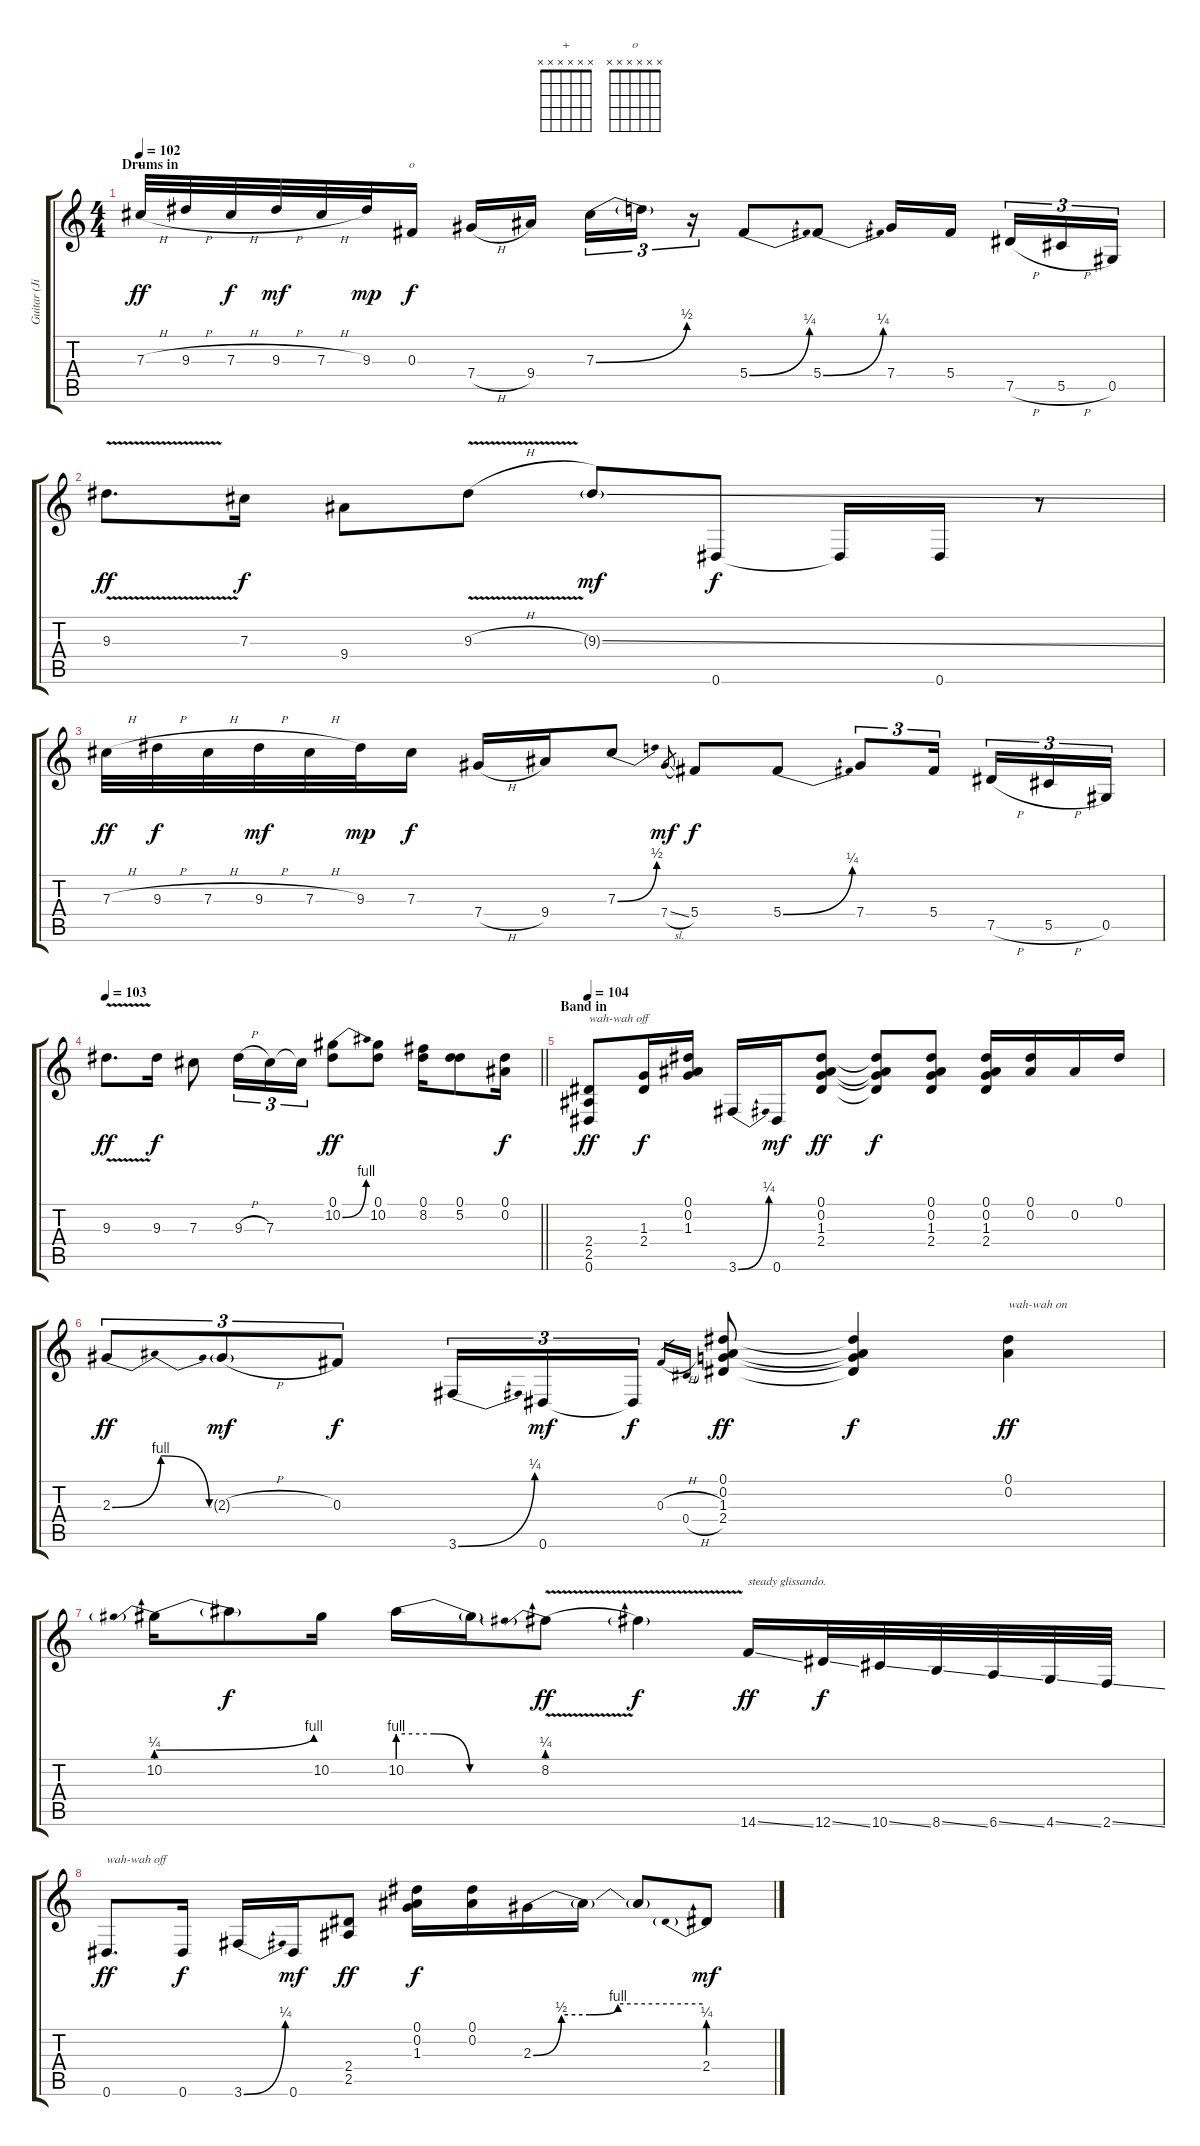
\track ("Guitar (Jimi Hendrix)" "Guitar (Ji") {instrument overdrivenguitar}
\staff {score tabs}
\tuning (Eb4 Bb3 Gb3 Db3 Ab2 Eb2) {hide}
\chord ("+" x x x x x x)
\chord ("o" x x x x x x)
\ts (4 4)
\section ("" "Drums in")
\tempo 102
\clef g2
\ks c
7.3{h}.32{ch "+" dy ff} 9.3{h}.32 7.3{h}.32{dy f} 9.3{h}.32{dy mf} 7.3{h}.32 9.3.32{dy mp} 0.3.16{ch "o" dy f} 7.4{h}.16 9.4.16{beam splitsecondary} 7.3{be (bend 0 0 60 2)}.16{tu (3 2)} 7.3{t}.16{tu (3 2)} r.16{tu (3 2)} 5.4{be (bend 0 0 60 1)}.8 5.4{be (bend 0 0 60 1)}.8 7.4.16 5.4.16{beam splitsecondary} 7.5{h}.16{tu (3 2)} 5.5{h}.16{tu (3 2)} 0.5.16{tu (3 2)} |
9.3{v}.8{d dy ff} 7.3.16{dy f} 9.4.8 9.3{v h}.8 9.3{ss g}.8{dy mf} 0.6.8{dy f} 0.6{t}.16 0.6.16 r.8 |
7.3{h}.32{dy ff} 9.3{h}.32{dy f} 7.3{h}.32 9.3{h}.32{dy mf} 7.3{h}.32 9.3.32{dy mp} 7.3.16{dy f} 7.4{h}.16 9.4.16 7.3{be (bend 0 0 60 2)}.8 7.4{sl}.8{gr dy mf} 5.4.8{dy f} 5.4{be (bend 0 0 60 1)}.8 7.4.8{tu (3 2)} 5.4.16{tu (3 2) beam splitsecondary} 7.5{h}.16{tu (3 2)} 5.5{h}.16{tu (3 2)} 0.5.16{tu (3 2)} |
\tempo 103
\barLineRight lightlight
9.3{v}.8{d dy ff} 9.3.16{dy f} 7.3.8 9.3{h}.16{tu (3 2)} 7.3.16{tu (3 2)} 7.3{t}.16{tu (3 2)} (0.1 10.2{be (bend 0 0 60 4)}).8{dy ff} (0.1 10.2).8 (0.1 8.2).16 (0.1 5.2).8 (0.1 0.2).16{dy f} |
\section ("" "Band in")
\tempo 104
(2.4 2.5 0.6).8{txt "wah-wah off" dy ff} (1.3 2.4).16{dy f} (0.1 0.2 1.3).16 3.6{be (bend 0 0 60 1)}.16 0.6.16{dy mf} (0.1 0.2 1.3 2.4).8{dy ff} (0.1{t} 0.2{t} 1.3{t} 2.4{t}).8{dy f} (0.1 0.2 1.3 2.4).8 (0.1 0.2 1.3 2.4).16 (0.1 0.2).16 0.2.16 0.1.16 |
2.3{be (bendrelease 0 0 15 4 30 4 60 0)}.8{tu (3 2) dy ff} 2.3{h g}.8{tu (3 2) dy mf} 0.3.8{tu (3 2) dy f} 3.6{be (bend 0 0 60 1)}.16{tu (3 2)} 0.6.16{tu (3 2) dy mf} 0.6{t}.16{tu (3 2) dy f} 0.3{h}.16{gr} 0.4{h}.16{gr} (0.1 0.2 1.3 2.4).8{dy ff} (0.1{t} 0.2{t} 1.3{t} 2.4{t}).4{dy f} (0.1 0.2).4{txt "wah-wah on" dy ff} |
10.2{be (prebendbend 0 1 60 4)}.16 10.2{t}.8{dy f} 10.2.16 10.2{be (custom 0 4 15 4 30 0 60 0)}.16 10.2{t}.16 8.2{be (prebend 0 1 60 1) v}.8{dy ff} 8.2{t}.4{dy f} 14.6{ss}.16{txt "steady glissando." dy ff} 12.6{ss}.32{dy f} 10.6{ss}.32 8.6{ss}.32 6.6{ss}.32 4.6{ss}.32 2.6{ss}.32 |
0.6.8{d txt "wah-wah off" dy ff} 0.6.16{dy f} 3.6{be (bend 0 0 60 1)}.16 0.6.16{dy mf} (2.4 2.5).8{dy ff} (0.1 0.2 1.3).16{dy f} (0.1 0.2).16 2.3{be (custom 0 0 10 2 20 2 30 4 60 4)}.16 2.3{t}.16 2.3{t}.8 2.4{be (prebend 0 1 60 1)}.8{dy mf}
